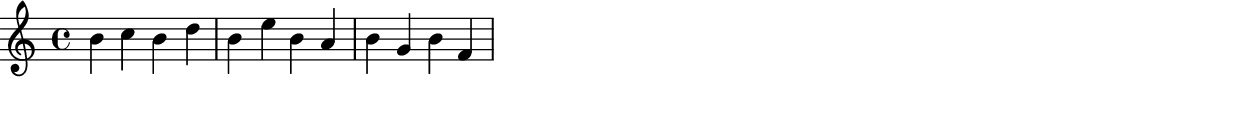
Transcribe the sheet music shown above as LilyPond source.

%% Generated by lilypond-book.py
%% Options: [exampleindent=10.16\mm,indent=0\mm,line-width=160\mm,quote]
\include "lilypond-book-preamble.ly"


% ****************************************************************
% Start cut-&-pastable-section
% ****************************************************************



\paper {
  indent = 0\mm
  line-width = 160\mm
  % offset the left padding, also add 1mm as lilypond creates cropped
  % images with a little space on the right
  line-width = #(- line-width (* mm  3.000000) (* mm 1))
  line-width = 160\mm - 2.0 * 10.16\mm
  % offset the left padding, also add 1mm as lilypond creates cropped
  % images with a little space on the right
  line-width = #(- line-width (* mm  3.000000) (* mm 1))
}

\layout {
  
}





% ****************************************************************
% ly snippet:
% ****************************************************************
\sourcefileline 294
\relative {
  b' c  % el Do està 1 espai per sobre, és el Do de dalt
  b d  % el Re està 2 espais per sobre o 5 per sota, és el Re de dalt
  b e  % el Mi està 3 espais per sobre o 4 per sota, és el Mi de dalt
  b a  % el La està 6 espais per sobre o 1 per sota, és el La de sota
  b g  % el Sol està 5 espais per sobre o 2 per sota, és el Sol de sota
  b f  % el Fa està 4 espais per sobre o 3 per sota, és el F de sota
}



% ****************************************************************
% end ly snippet
% ****************************************************************
